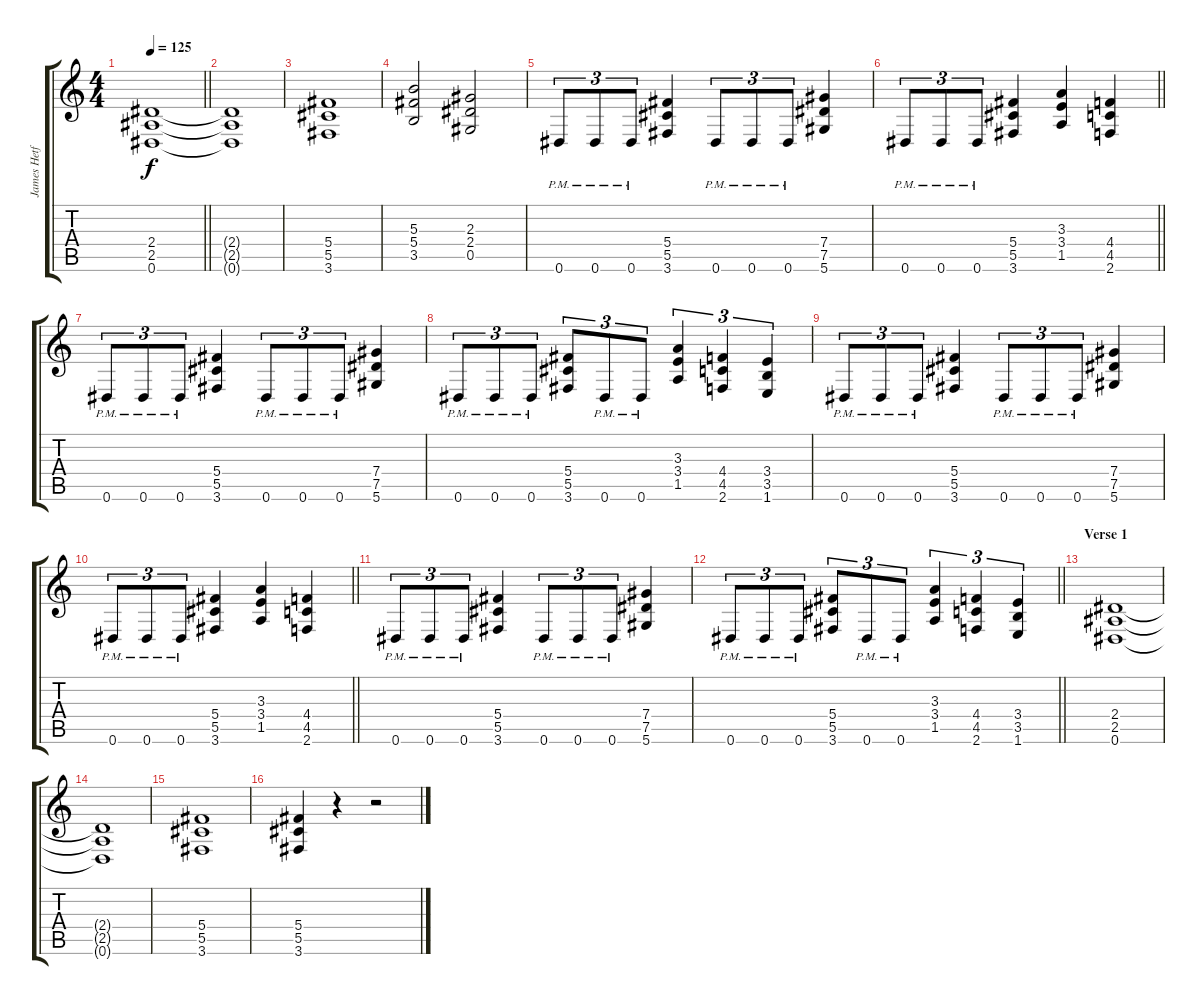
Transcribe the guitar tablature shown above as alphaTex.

\track ("James Hetfield (Guitar)" "James Hetf") {mute instrument distortionguitar}
\staff {score tabs}
\tuning (Eb4 Bb3 Gb3 Db3 Ab2 Eb2) {hide}
\ts (4 4)
\tempo 125
\clef g2
\barLineRight lightlight
\ks c
(2.4 2.5 0.6).1{dy f} |
(2.4{t} 2.5{t} 0.6{t}).1 |
(5.4 5.5 3.6).1 |
(5.3 5.4 3.5).2 (2.3 2.4 0.5).2 |
0.6{pm}.8{tu (3 2)} 0.6{pm}.8{tu (3 2)} 0.6{pm}.8{tu (3 2)} (5.4 5.5 3.6).4 0.6{pm}.8{tu (3 2)} 0.6{pm}.8{tu (3 2)} 0.6{pm}.8{tu (3 2)} (7.4 7.5 5.6).4 |
\barLineRight lightlight
0.6{pm}.8{tu (3 2)} 0.6{pm}.8{tu (3 2)} 0.6{pm}.8{tu (3 2)} (5.4 5.5 3.6).4 (3.3 3.4 1.5).4 (4.4 4.5 2.6).4 |
0.6{pm}.8{tu (3 2)} 0.6{pm}.8{tu (3 2)} 0.6{pm}.8{tu (3 2)} (5.4 5.5 3.6).4 0.6{pm}.8{tu (3 2)} 0.6{pm}.8{tu (3 2)} 0.6{pm}.8{tu (3 2)} (7.4 7.5 5.6).4 |
0.6{pm}.8{tu (3 2)} 0.6{pm}.8{tu (3 2)} 0.6{pm}.8{tu (3 2)} (5.4 5.5 3.6).8{tu (3 2)} 0.6{pm}.8{tu (3 2)} 0.6{pm}.8{tu (3 2)} (3.3 3.4 1.5).4{tu (3 2)} (4.4 4.5 2.6).4{tu (3 2)} (3.4 3.5 1.6).4{tu (3 2)} |
0.6{pm}.8{tu (3 2)} 0.6{pm}.8{tu (3 2)} 0.6{pm}.8{tu (3 2)} (5.4 5.5 3.6).4 0.6{pm}.8{tu (3 2)} 0.6{pm}.8{tu (3 2)} 0.6{pm}.8{tu (3 2)} (7.4 7.5 5.6).4 |
\barLineRight lightlight
0.6{pm}.8{tu (3 2)} 0.6{pm}.8{tu (3 2)} 0.6{pm}.8{tu (3 2)} (5.4 5.5 3.6).4 (3.3 3.4 1.5).4 (4.4 4.5 2.6).4 |
0.6{pm}.8{tu (3 2)} 0.6{pm}.8{tu (3 2)} 0.6{pm}.8{tu (3 2)} (5.4 5.5 3.6).4 0.6{pm}.8{tu (3 2)} 0.6{pm}.8{tu (3 2)} 0.6{pm}.8{tu (3 2)} (7.4 7.5 5.6).4 |
\barLineRight lightlight
0.6{pm}.8{tu (3 2)} 0.6{pm}.8{tu (3 2)} 0.6{pm}.8{tu (3 2)} (5.4 5.5 3.6).8{tu (3 2)} 0.6{pm}.8{tu (3 2)} 0.6{pm}.8{tu (3 2)} (3.3 3.4 1.5).4{tu (3 2)} (4.4 4.5 2.6).4{tu (3 2)} (3.4 3.5 1.6).4{tu (3 2)} |
\section ("" "Verse 1")
(2.4 2.5 0.6).1 |
(2.4{t} 2.5{t} 0.6{t}).1 |
(5.4 5.5 3.6).1 |
(5.4 5.5 3.6).4 r.4 r.2
